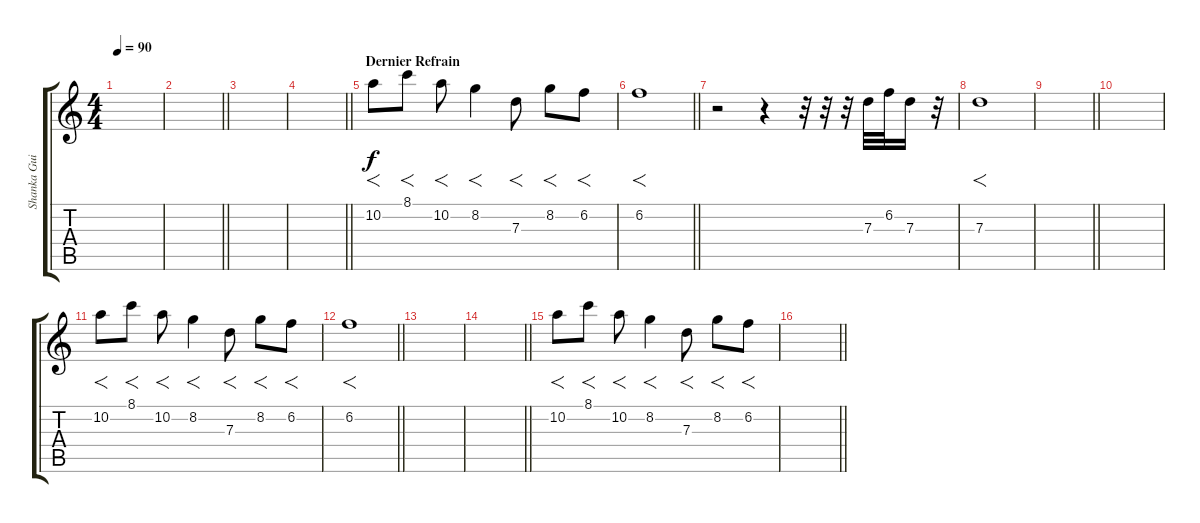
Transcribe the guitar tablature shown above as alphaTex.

\track ("Shanka Guitare Overdrive 2" "Shanka Gui") {instrument acousticguitarsteel}
\staff {score tabs}
\tuning (E4 B3 G3 D3 A2 D2) {hide}
\ts (4 4)
\tempo 90
\clef g2
\ks c
|
\barLineRight lightlight
|
|
\barLineRight lightlight
|
\section ("" "Dernier Refrain")
10.2.8{f} 8.1.8{f} 10.2.8{f} 8.2.4{f} 7.3.8{f} 8.2.8{f} 6.2.8{f} |
\barLineRight lightlight
6.2.1{f} |
r.2 r.4 r.32 r.32 r.32 7.3.32 6.2.32 7.3.16 r.32 |
7.3.1{f} |
\barLineRight lightlight
|
|
10.2.8{f} 8.1.8{f} 10.2.8{f} 8.2.4{f} 7.3.8{f} 8.2.8{f} 6.2.8{f} |
\barLineRight lightlight
6.2.1{f} |
|
\barLineRight lightlight
|
10.2.8{f} 8.1.8{f} 10.2.8{f} 8.2.4{f} 7.3.8{f} 8.2.8{f} 6.2.8{f} |
\barLineRight lightlight
